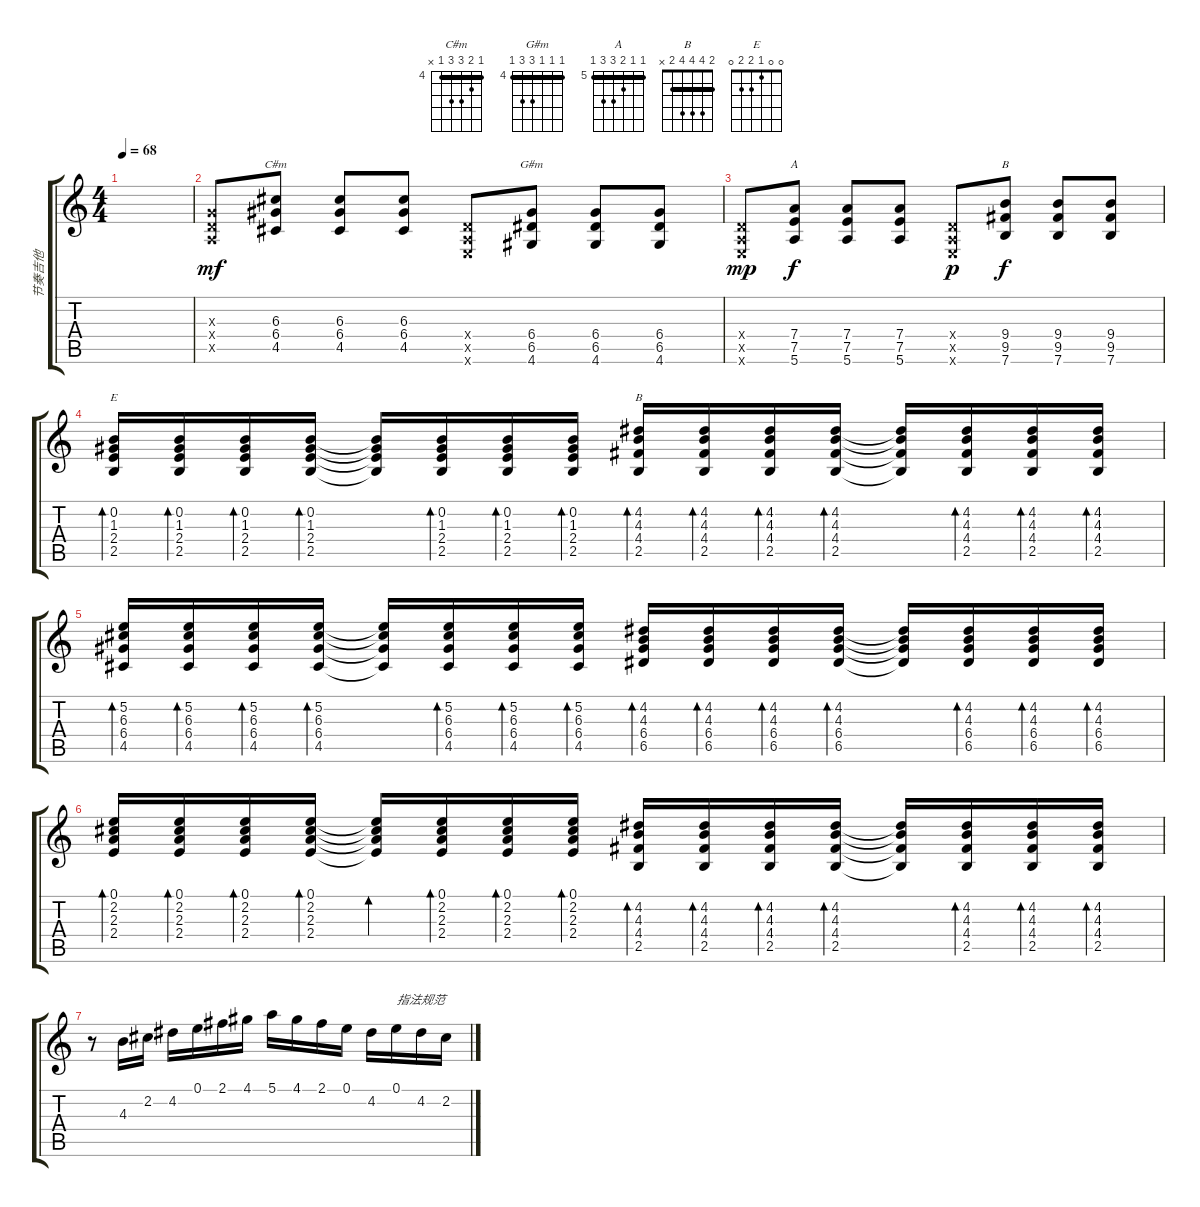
\track ("节奏吉他" "节奏吉他") {instrument acousticguitarsteel}
\staff {score tabs}
\tuning (E4 B3 G3 D3 A2 E2) {hide}
\chord ("C#m" 4 5 6 6 4 x) {firstfret 4 barre 4}
\chord ("G#m" 4 4 4 6 6 4) {firstfret 4 barre 4}
\chord ("A" 5 5 6 7 7 5) {firstfret 5 barre 5}
\chord ("B" 7 7 8 9 9 7) {firstfret 7 barre 7}
\chord ("E" 0 0 1 2 2 0)
\chord ("B" 2 4 4 4 2 x) {barre 2}
\ts (4 4)
\tempo 68
\clef g2
\ks c
|
(0.3{x} 0.4{x} 0.5{x}).8{dy mf} (6.3 6.4 4.5).8{ch "C#m"} (6.3 6.4 4.5).8 (6.3 6.4 4.5).8 (0.4{x} 0.5{x} 0.6{x}).8 (6.4 6.5 4.6).8{ch "G#m"} (6.4 6.5 4.6).8 (6.4 6.5 4.6).8 |
(0.4{x} 0.5{x} 0.6{x}).8{dy mp} (7.4 7.5 5.6).8{ch "A" dy f} (7.4 7.5 5.6).8 (7.4 7.5 5.6).8 (0.4{x} 0.5{x} 0.6{x}).8{dy p} (9.4 9.5 7.6).8{ch "B" dy f} (9.4 9.5 7.6).8 (9.4 9.5 7.6).8 |
(0.2 1.3 2.4 2.5).16{bd 60 ch "E" volume 8 instrument acousticguitarsteel} (0.2 1.3 2.4 2.5).16{bd 60} (0.2 1.3 2.4 2.5).16{bd 60} (0.2 1.3 2.4 2.5).16{bd 60} (0.2{t} 1.3{t} 2.4{t} 2.5{t}).16 (0.2 1.3 2.4 2.5).16{bd 60} (0.2 1.3 2.4 2.5).16{bd 60} (0.2 1.3 2.4 2.5).16{bd 60} (4.2 4.3 4.4 2.5).16{bd 60 ch "B"} (4.2 4.3 4.4 2.5).16{bd 60} (4.2 4.3 4.4 2.5).16{bd 60} (4.2 4.3 4.4 2.5).16{bd 60} (4.2{t} 4.3{t} 4.4{t} 2.5{t}).16 (4.2 4.3 4.4 2.5).16{bd 60} (4.2 4.3 4.4 2.5).16{bd 60} (4.2 4.3 4.4 2.5).16{bd 60} |
(5.2 6.3 6.4 4.5).16{bd 60} (5.2 6.3 6.4 4.5).16{bd 60} (5.2 6.3 6.4 4.5).16{bd 60} (5.2 6.3 6.4 4.5).16{bd 60} (5.2{t} 6.3{t} 6.4{t} 4.5{t}).16 (5.2 6.3 6.4 4.5).16{bd 60} (5.2 6.3 6.4 4.5).16{bd 60} (5.2 6.3 6.4 4.5).16{bd 60} (4.2 4.3 6.4 6.5).16{bd 60} (4.2 4.3 6.4 6.5).16{bd 60} (4.2 4.3 6.4 6.5).16{bd 60} (4.2 4.3 6.4 6.5).16{bd 60} (4.2{t} 4.3{t} 6.4{t} 6.5{t}).16 (4.2 4.3 6.4 6.5).16{bd 60} (4.2 4.3 6.4 6.5).16{bd 60} (4.2 4.3 6.4 6.5).16{bd 60} |
(0.1 2.2 2.3 2.4).16{bd 60} (0.1 2.2 2.3 2.4).16{bd 60} (0.1 2.2 2.3 2.4).16{bd 60} (0.1 2.2 2.3 2.4).16{bd 60} (0.1{t} 2.2{t} 2.3{t} 2.4{t}).16{bd 60} (0.1 2.2 2.3 2.4).16{bd 60} (0.1 2.2 2.3 2.4).16{bd 60} (0.1 2.2 2.3 2.4).16{bd 60} (4.2 4.3 4.4 2.5).16{bd 60} (4.2 4.3 4.4 2.5).16{bd 60} (4.2 4.3 4.4 2.5).16{bd 60} (4.2 4.3 4.4 2.5).16{bd 60} (4.2{t} 4.3{t} 4.4{t} 2.5{t}).16 (4.2 4.3 4.4 2.5).16{bd 60} (4.2 4.3 4.4 2.5).16{bd 60} (4.2 4.3 4.4 2.5).16{bd 60} |
r.8 4.3.16 2.2.16 4.2.16 0.1.16 2.1.16 4.1.16 5.1.16 4.1.16 2.1.16 0.1.16 4.2.16 0.1.16{txt "指法规范"} 4.2.16 2.2.16
